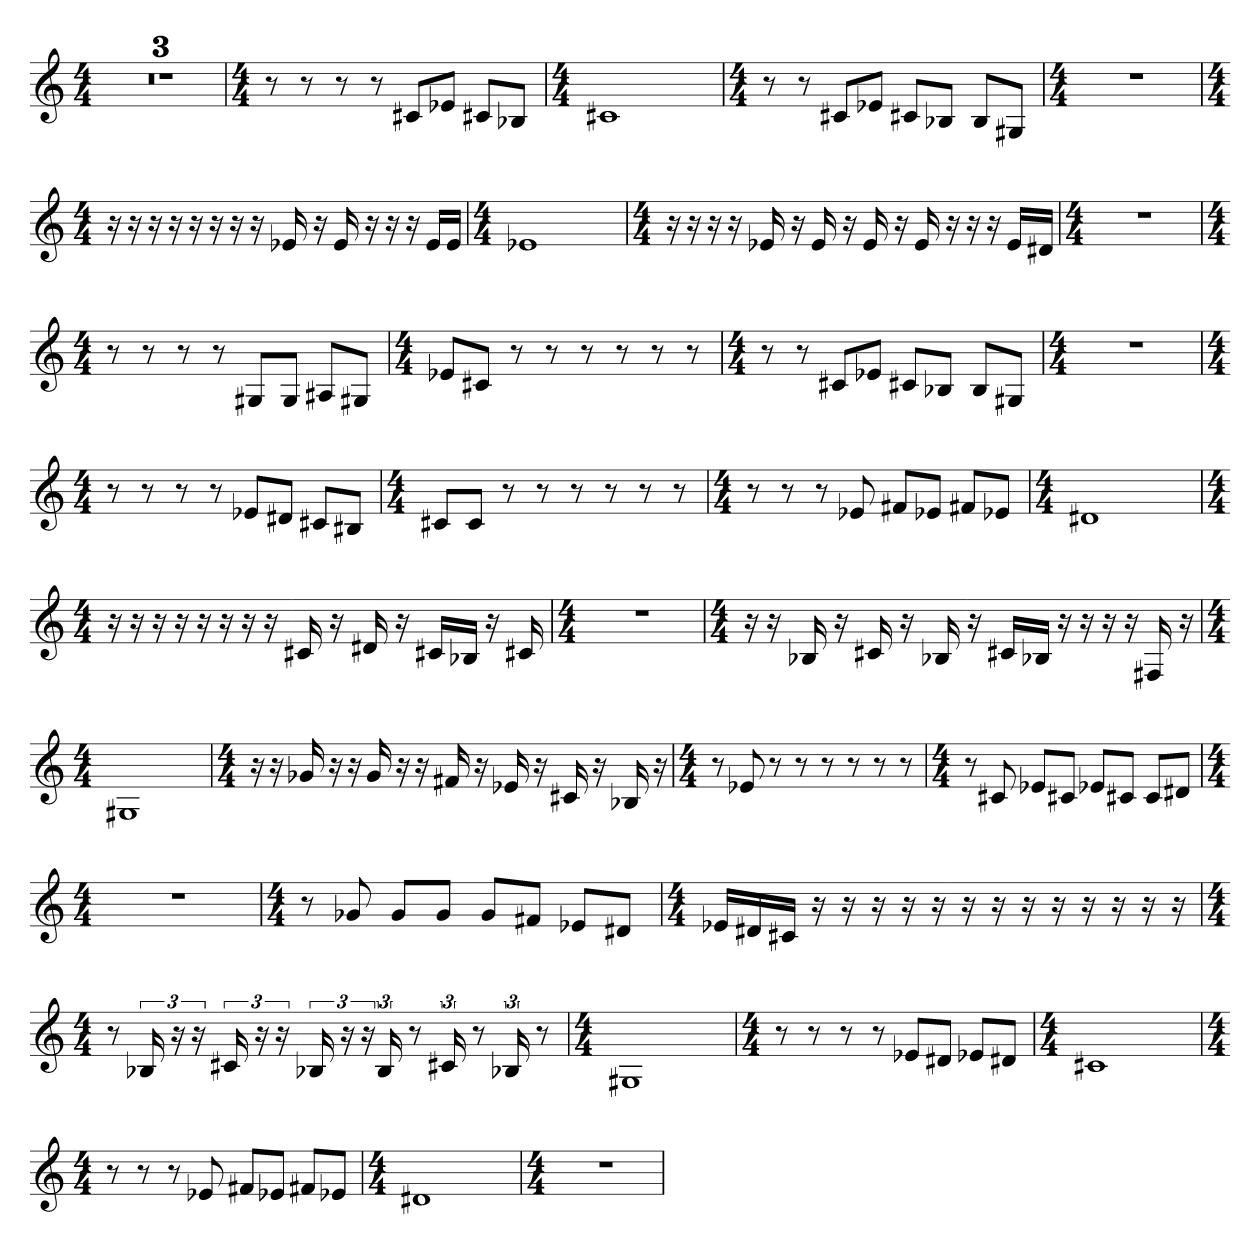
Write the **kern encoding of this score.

**kern
*part1
*staff1
*M4/4
=
1r
=
*M4/4
1r
=
*M4/4
1r
=
*M4/4
8r
8r
8r
8r
8c#XL
8e-XJ
8c#XL
8B-XJ
=
*M4/4
1c#X
=
*M4/4
8r
8r
8c#XL
8e-XJ
8c#XL
8B-XJ
8B-L
8G#XJ
=
*M4/4
1r
=
*M4/4
16r
16r
16r
16r
16r
16r
16r
16r
16e-X
16r
16e-
16r
16r
16r
16e-LL
16e-JJ
=
*M4/4
1e-X
=
*M4/4
16r
16r
16r
16r
16e-X
16r
16e-
16r
16e-
16r
16e-
16r
16r
16r
16e-LL
16d#XJJ
=
*M4/4
1r
=
*M4/4
8r
8r
8r
8r
8G#XL
8G#J
8A#XL
8G#XJ
=
*M4/4
8e-XL
8c#XJ
8r
8r
8r
8r
8r
8r
=
*M4/4
8r
8r
8c#XL
8e-XJ
8c#XL
8B-XJ
8B-L
8G#XJ
=
*M4/4
1r
=
*M4/4
8r
8r
8r
8r
8e-XL
8d#XJ
8c#XL
8B#XJ
=
*M4/4
8c#XL
8c#J
8r
8r
8r
8r
8r
8r
=
*M4/4
8r
8r
8r
8e-X
8f#XL
8e-XJ
8f#XL
8e-XJ
=
*M4/4
1d#X
=
*M4/4
16r
16r
16r
16r
16r
16r
16r
16r
16c#X
16r
16d#X
16r
16c#XLL
16B-XJJ
16r
16c#X
=
*M4/4
1r
=
*M4/4
16r
16r
16B-X
16r
16c#X
16r
16B-X
16r
16c#XLL
16B-XJJ
16r
16r
16r
16r
16F#X
16r
=
*M4/4
1G#X
=
*M4/4
16r
16r
16g-X
16r
16r
16g-
16r
16r
16f#X
16r
16e-X
16r
16c#X
16r
16B-X
16r
=
*M4/4
8r
8e-X
8r
8r
8r
8r
8r
8r
=
*M4/4
8r
8c#X
8e-XL
8c#XJ
8e-XL
8c#XJ
8c#L
8d#XJ
=
*M4/4
1r
=
*M4/4
8r
8g-X
8g-L
8g-J
8g-L
8f#XJ
8e-XL
8d#XJ
=
*M4/4
16e-XLL
16d#X
16c#XJJ
16r
16r
16r
16r
16r
16r
16r
16r
16r
16r
16r
16r
16r
=
*M4/4
8r
24B-X
24r
24r
24c#X
24r
24r
24B-X
24r
24r
24B-
8r
24c#X
8r
24B-X
8r
=
*M4/4
1G#X
=
*M4/4
8r
8r
8r
8r
8e-XL
8d#XJ
8e-XL
8d#XJ
=
*M4/4
1c#X
=
*M4/4
8r
8r
8r
8e-X
8f#XL
8e-XJ
8f#XL
8e-XJ
=
*M4/4
1d#X
=
*M4/4
1r
=
*-
